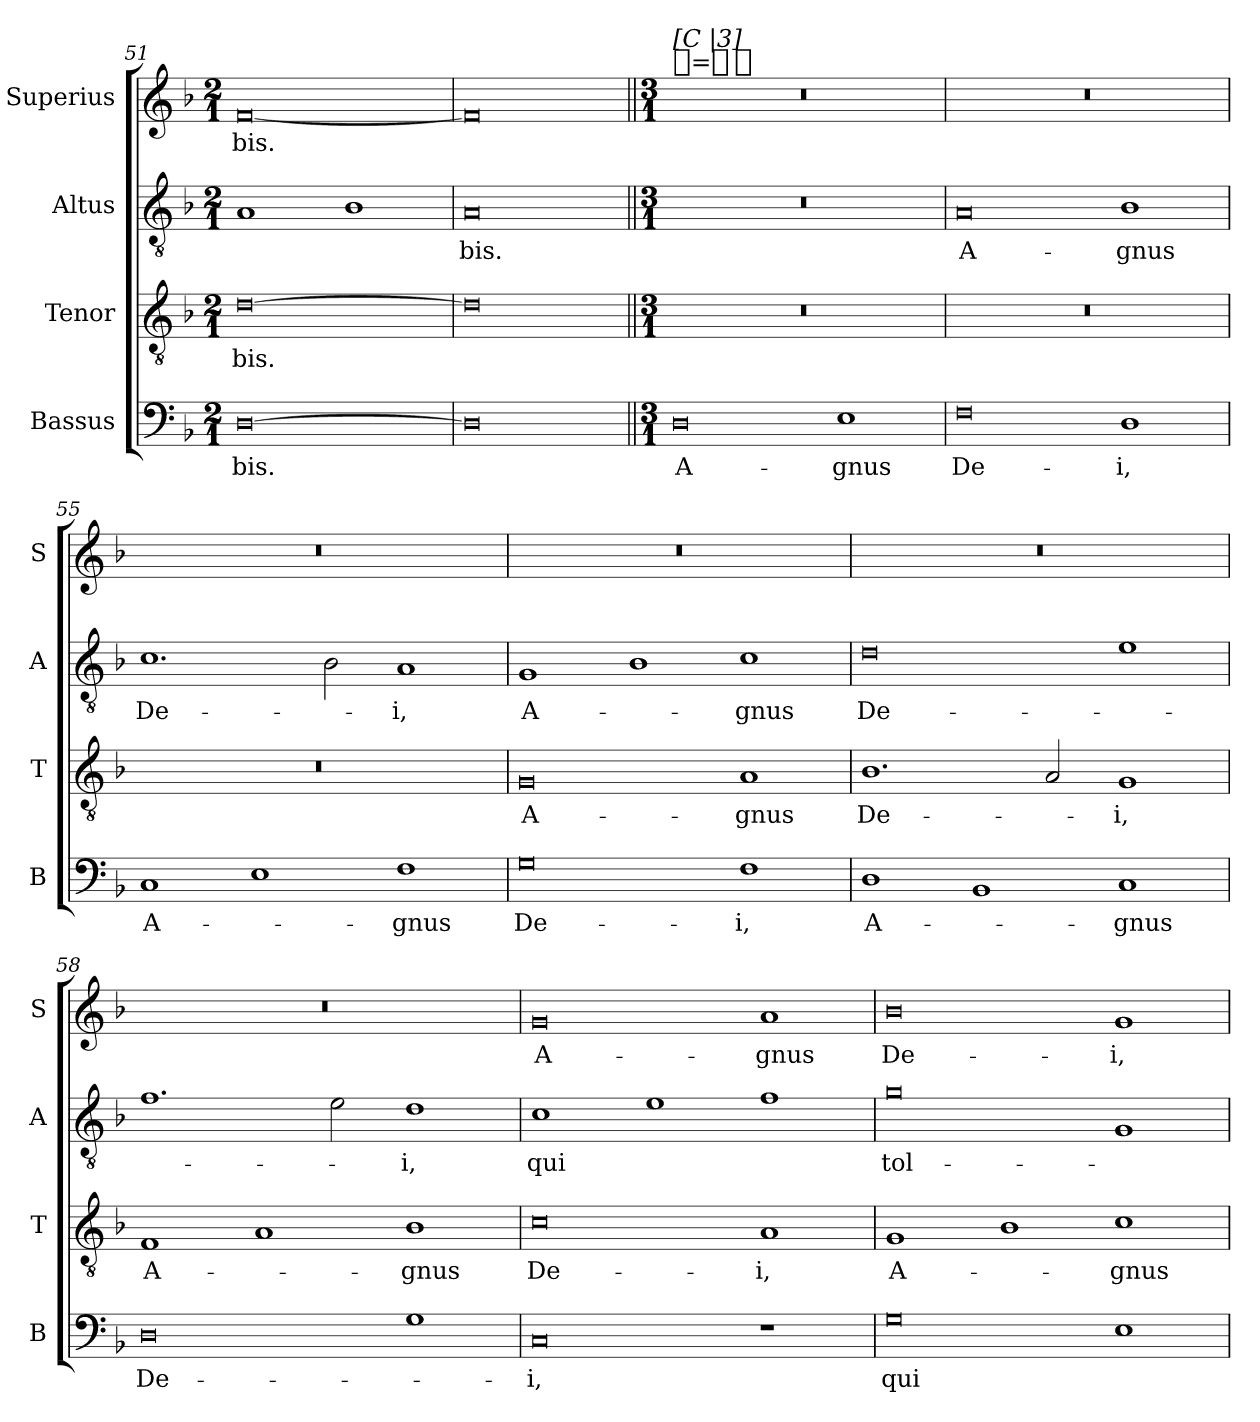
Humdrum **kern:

**kern	**text	**kern	**text	**kern	**text	**kern	**text
*part4	*part4	*part3	*part3	*part2	*part2	*part1	*part1
*staff4	*staff4	*staff3	*staff3	*staff2	*staff2	*staff1	*staff1
*I"Bassus	*	*I"Tenor	*	*I"Altus	*	*I"Superius	*
*I'B	*	*I'T	*	*I'A	*	*I'S	*
*clefF4	*	*clefGv2	*	*clefGv2	*	*clefG2	*
*k[b-]	*	*k[b-]	*	*k[b-]	*	*k[b-]	*
*M2/1	*	*M2/1	*	*M2/1	*	*M2/1	*
=51	=51	=51	=51	=51	=51	=51	=51
[0D	-bis.	[0d	-bis.	1A	.	[0f	-bis.
.	.	.	.	1B-	.	.	.
=52	=52	=52	=52	=52	=52	=52	=52
0D]	.	0d]	.	0A	-bis.	0f]	.
=53||	=53||	=53||	=53||	=53||	=53||	=53||	=53||
*M3/1	*	*M3/1	*	*M3/1	*	*M3/1	*
!	!	!	!	!	!	!LO:TX:a:t=[whole]=[whole-dot]	!
!	!	!	!	!	!	!LO:TX:a:t=[C |3]	!
0D	A-	0.r	.	0.r	.	0.r	.
1E	-gnus	.	.	.	.	.	.
=54	=54	=54	=54	=54	=54	=54	=54
0F	De-	0.r	.	0A	A-	0.r	.
1D	-i,	.	.	1B-	-gnus	.	.
=55	=55	=55	=55	=55	=55	=55	=55
!	!LO:LY:i	!	!	!	!	!	!
1C	A-	0.r	.	1.c	De-	0.r	.
1E	.	.	.	.	.	.	.
.	.	.	.	2B-	.	.	.
!	!LO:LY:i	!	!	!	!	!	!
1F	-gnus	.	.	1A	-i,	.	.
=56	=56	=56	=56	=56	=56	=56	=56
!	!LO:LY:i	!	!	!	!LO:LY:i	!	!
0G	De-	0G	A-	1G	A-	0.r	.
.	.	.	.	1B-	.	.	.
!	!LO:LY:i	!	!	!	!LO:LY:i	!	!
1F	-i,	1A	-gnus	1c	-gnus	.	.
=57	=57	=57	=57	=57	=57	=57	=57
!	!LO:LY:i	!	!	!	!LO:LY:i	!	!
1D	A-	1.B-	De-	0d	De-	0.r	.
1BB-	.	.	.	.	.	.	.
.	.	2A	.	.	.	.	.
!	!LO:LY:i	!	!	!	!	!	!
1C	-gnus	1G	-i,	1e	.	.	.
=58	=58	=58	=58	=58	=58	=58	=58
!	!LO:LY:i	!	!LO:LY:i	!	!	!	!
0D	De-	1F	A-	1.f	.	0.r	.
.	.	1A	.	.	.	.	.
.	.	.	.	2e	.	.	.
!	!	!	!LO:LY:i	!	!LO:LY:i	!	!
1G	.	1B-	-gnus	1d	-i,	.	.
=59	=59	=59	=59	=59	=59	=59	=59
!	!LO:LY:i	!	!LO:LY:i	!	!	!	!
0C	-i,	0c	De-	1c	qui	0g	A-
.	.	.	.	1e	.	.	.
!	!	!	!LO:LY:i	!	!	!	!
1r	.	1A	-i,	1f	.	1a	-gnus
=60	=60	=60	=60	=60	=60	=60	=60
!	!	!	!LO:LY:i	!	!	!	!
0G	qui	1G	A-	0g	tol-	0b-	De-
.	.	1B-	.	.	.	.	.
!	!	!	!LO:LY:i	!	!	!	!
1E	.	1c	-gnus	1G	.	1g	-i,
=	=	=	=	=	=	=	=
*-	*-	*-	*-	*-	*-	*-	*-
